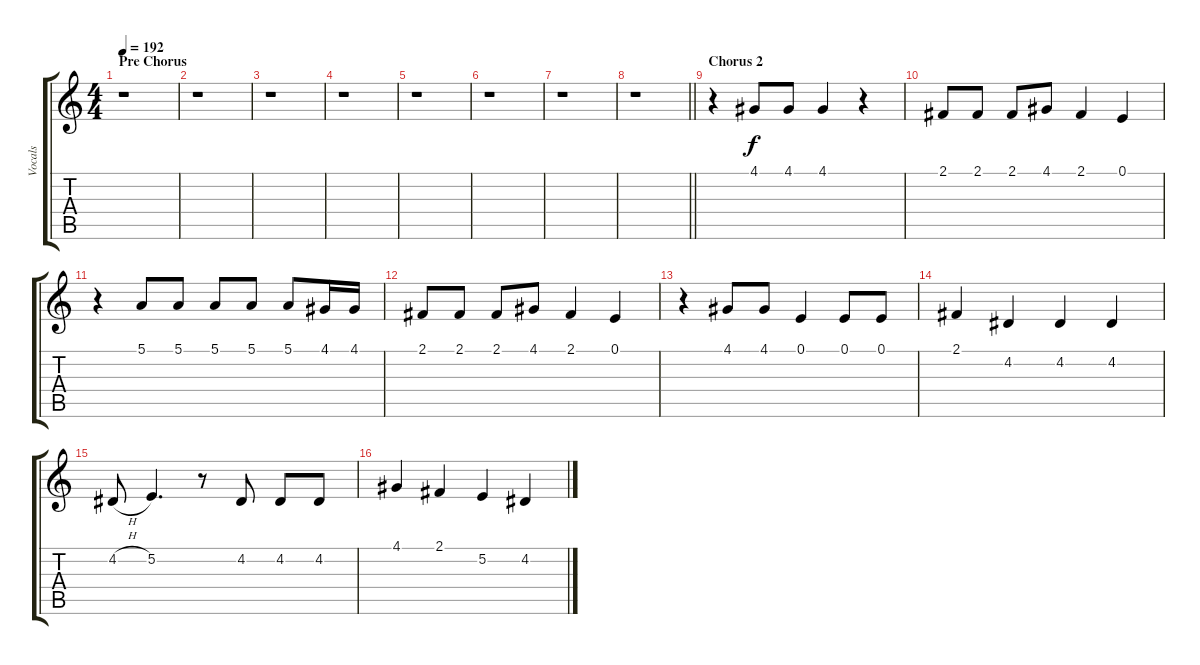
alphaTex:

\track ("Vocals" "Vocals") {instrument altosax}
\staff {score tabs}
\tuning (E4 B3 G3 D3 A2 E2) {hide}
\ts (4 4)
\section ("" "Pre Chorus")
\tempo 192
\clef g2
\ks c
r.1{dy f} |
r.1 |
r.1 |
r.1 |
r.1 |
r.1 |
r.1 |
\barLineRight lightlight
r.1 |
\section ("" "Chorus 2")
r.4 4.1.8 4.1.8 4.1.4 r.4 |
2.1.8 2.1.8 2.1.8 4.1.8 2.1.4 0.1.4 |
r.4 5.1.8 5.1.8 5.1.8 5.1.8 5.1.8 4.1.16 4.1.16 |
2.1.8 2.1.8 2.1.8 4.1.8 2.1.4 0.1.4 |
r.4 4.1.8 4.1.8 0.1.4 0.1.8 0.1.8 |
2.1.4 4.2.4 4.2.4 4.2.4 |
4.2{h}.8 5.2.4{d} r.8 4.2.8 4.2.8 4.2.8 |
4.1.4 2.1.4 5.2.4 4.2.4
